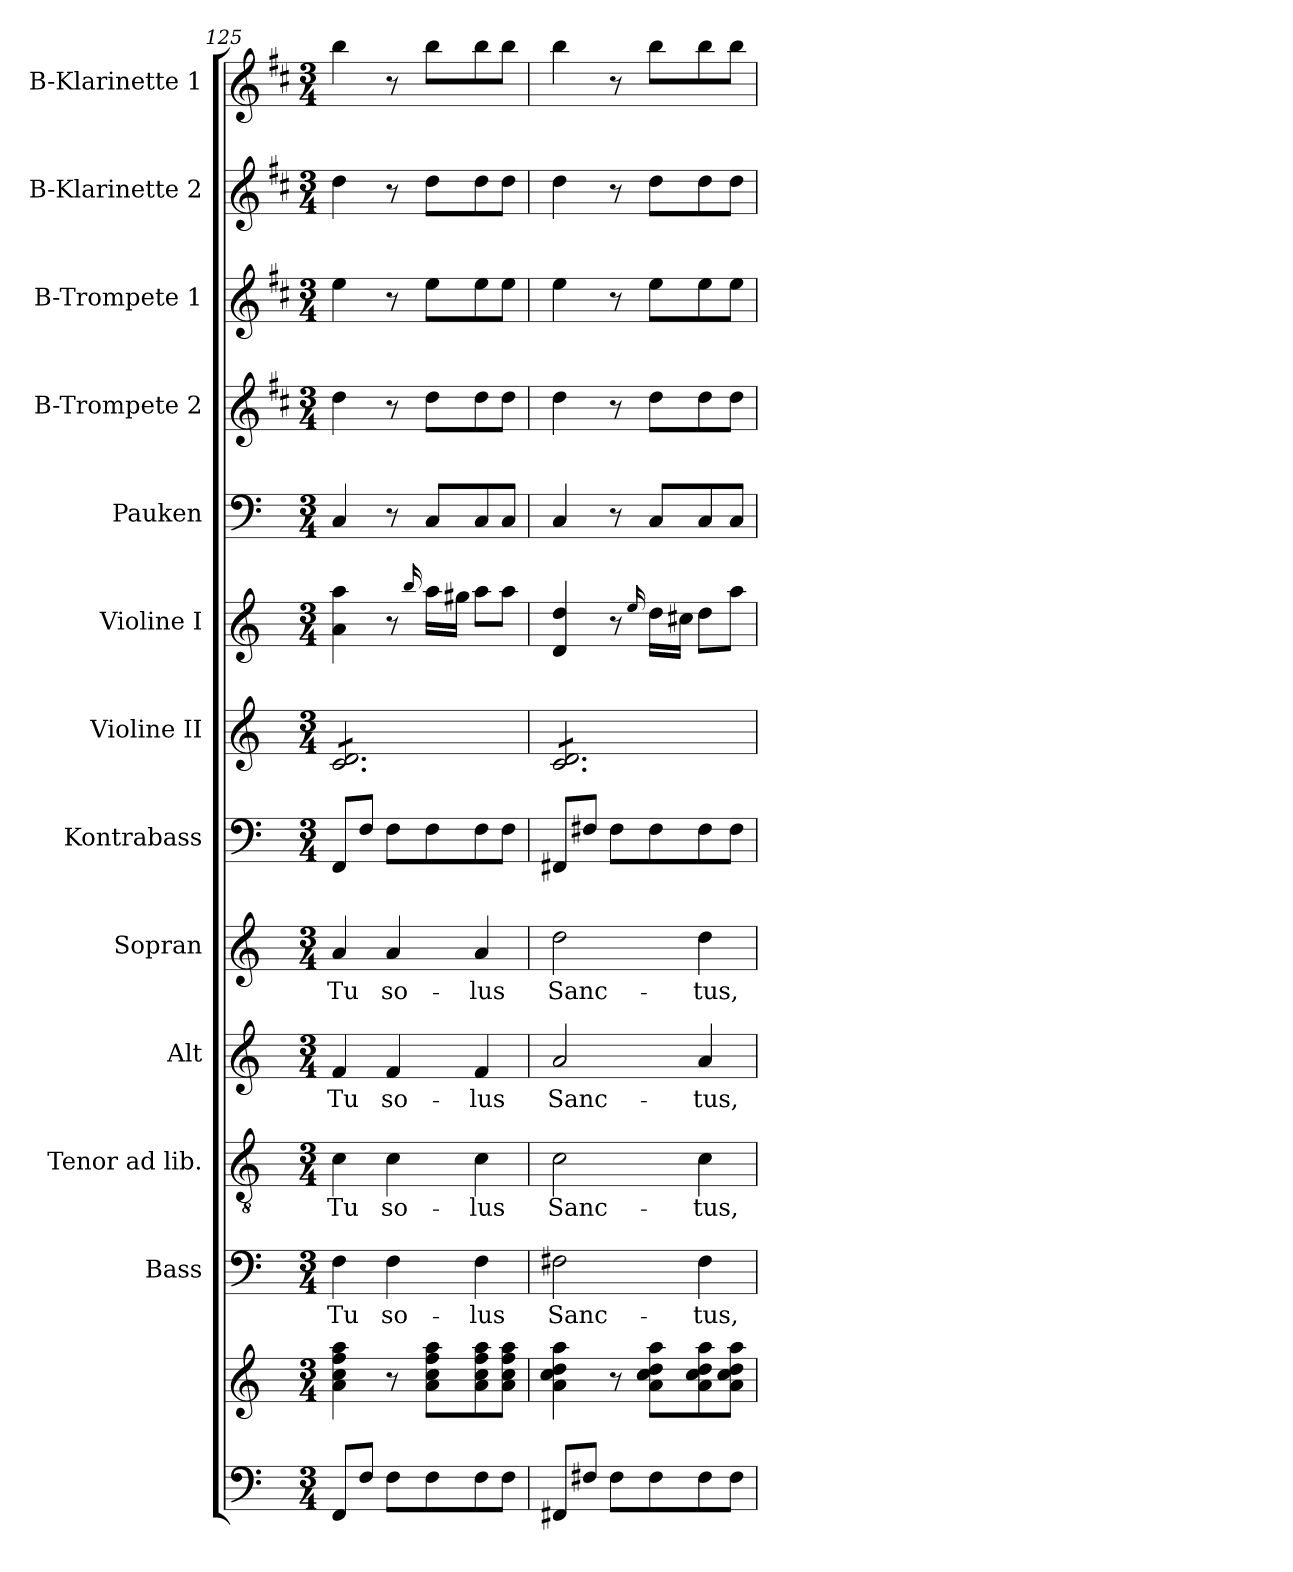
**kern	**kern	**kern	**text	**kern	**text	**kern	**text	**kern	**text	**kern	**kern	**kern	**kern	**kern	**kern	**kern	**kern
*part13	*part13	*part12	*part12	*part11	*part11	*part10	*part10	*part9	*part9	*part8	*part7	*part6	*part5	*part4	*part3	*part2	*part1
*staff14	*staff13	*staff12	*staff12	*staff11	*staff11	*staff10	*staff10	*staff9	*staff9	*staff8	*staff7	*staff6	*staff5	*staff4	*staff3	*staff2	*staff1
*	*	*I"Bass	*	*I"Tenor ad lib.	*	*I"Alt	*	*I"Sopran	*	*I"Kontrabass	*I"Violine II	*I"Violine I	*I"Pauken	*I"B-Trompete 2	*I"B-Trompete 1	*I"B-Klarinette 2	*I"B-Klarinette 1
*	*	*I'B.	*	*I'T.	*	*I'A.	*	*I'S.	*	*I'Kb.	*I'Vl. II	*I'Vl. I	*I'Pk.	*I'Trp. 2	*I'Trp. 1	*I'B Kl. 2	*I'B Kl. 1
*clefF4	*clefG2	*clefF4	*	*clefGv2	*	*clefG2	*	*clefG2	*	*clefF4	*clefG2	*clefG2	*clefF4	*clefG2	*clefG2	*clefG2	*clefG2
*	*	*	*	*	*	*	*	*	*	*ITrd7c12	*	*	*	*ITrd1c2	*ITrd1c2	*ITrd1c2	*ITrd1c2
*k[]	*k[]	*k[]	*	*k[]	*	*k[]	*	*k[]	*	*k[]	*k[]	*k[]	*k[]	*k[]	*k[]	*k[]	*k[]
*C:	*C:	*C:	*	*C:	*	*C:	*	*C:	*	*C:	*C:	*C:	*C:	*C:	*C:	*C:	*C:
*M3/4	*M3/4	*M3/4	*	*M3/4	*	*M3/4	*	*M3/4	*	*M3/4	*M3/4	*M3/4	*M3/4	*M3/4	*M3/4	*M3/4	*M3/4
=125	=125	=125	=125	=125	=125	=125	=125	=125	=125	=125	=125	=125	=125	=125	=125	=125	=125
!	!	!	!LO:LY:b	!	!LO:LY:b	!	!LO:LY:b	!	!LO:LY:b	!	!	!	!	!	!	!	!
*	*	*	*	*	*	*	*	*	*	*	*tremolo	*	*	*	*	*	*
8FF/L	4a\ 4cc\ 4ff\ 4aa\	4F\	Tu	4c\	Tu	4f/	Tu	4a/	Tu	8FFF/L	8c/ 8d/L	4a\ 4aa\	4C/	4cc\	4dd\	4cc\	4aa\
8F/J	.	.	.	.	.	.	.	.	.	8FF/J	8c/ 8d/	.	.	.	.	.	.
!	!	!	!LO:LY:b	!	!LO:LY:b	!	!LO:LY:b	!	!LO:LY:b	!	!	!	!	!	!	!	!
8F\L	8r	4F\	so-	4c\	so-	4f/	so-	4a/	so-	8FF\L	8c/ 8d/	8r	8r	8r	8r	8r	8r
.	.	.	.	.	.	.	.	.	.	.	.	16qqbb/	.	.	.	.	.
8F\	8a\ 8cc\ 8ff\ 8aa\L	.	.	.	.	.	.	.	.	8FF\	8c/ 8d/	16aa\LL	8C/L	8cc\L	8dd\L	8cc\L	8aa\L
.	.	.	.	.	.	.	.	.	.	.	.	16gg#X\JJ	.	.	.	.	.
!	!	!	!LO:LY:b	!	!LO:LY:b	!	!LO:LY:b	!	!LO:LY:b	!	!	!	!	!	!	!	!
8F\	8a\ 8cc\ 8ff\ 8aa\	4F\	-lus	4c\	-lus	4f/	-lus	4a/	-lus	8FF\	8c/ 8d/	8aa\L	8C/	8cc\	8dd\	8cc\	8aa\
8F\J	8a\ 8cc\ 8ff\ 8aa\J	.	.	.	.	.	.	.	.	8FF\J	8c/ 8d/J	8aa\J	8C/J	8cc\J	8dd\J	8cc\J	8aa\J
=126	=126	=126	=126	=126	=126	=126	=126	=126	=126	=126	=126	=126	=126	=126	=126	=126	=126
!	!	!	!LO:LY:b	!	!LO:LY:b	!	!LO:LY:b	!	!LO:LY:b	!	!	!	!	!	!	!	!
8FF#X/L	4a\ 4cc\ 4dd\ 4aa\	2F#X\	Sanc-	2c\	Sanc-	2a/	Sanc-	2dd\	Sanc-	8FFF#X/L	8c/ 8d/L	4d/ 4dd/	4C/	4cc\	4dd\	4cc\	4aa\
8F#X/J	.	.	.	.	.	.	.	.	.	8FF#X/J	8c/ 8d/	.	.	.	.	.	.
8F#\L	8r	.	.	.	.	.	.	.	.	8FF#\L	8c/ 8d/	8r	8r	8r	8r	8r	8r
.	.	.	.	.	.	.	.	.	.	.	.	16qqee/	.	.	.	.	.
8F#\	8a\ 8cc\ 8dd\ 8aa\L	.	.	.	.	.	.	.	.	8FF#\	8c/ 8d/	16dd\LL	8C/L	8cc\L	8dd\L	8cc\L	8aa\L
.	.	.	.	.	.	.	.	.	.	.	.	16cc#X\JJ	.	.	.	.	.
!	!	!	!LO:LY:b	!	!LO:LY:b	!	!LO:LY:b	!	!LO:LY:b	!	!	!	!	!	!	!	!
8F#\	8a\ 8cc\ 8dd\ 8aa\	4F#\	-tus,	4c\	-tus,	4a/	-tus,	4dd\	-tus,	8FF#\	8c/ 8d/	8dd\L	8C/	8cc\	8dd\	8cc\	8aa\
8F#\J	8a\ 8cc\ 8dd\ 8aa\J	.	.	.	.	.	.	.	.	8FF#\J	8c/ 8d/J	8aa\J	8C/J	8cc\J	8dd\J	8cc\J	8aa\J
*	*	*	*	*	*	*	*	*	*	*	*Xtremolo	*	*	*	*	*	*
=	=	=	=	=	=	=	=	=	=	=	=	=	=	=	=	=	=
*-	*-	*-	*-	*-	*-	*-	*-	*-	*-	*-	*-	*-	*-	*-	*-	*-	*-
